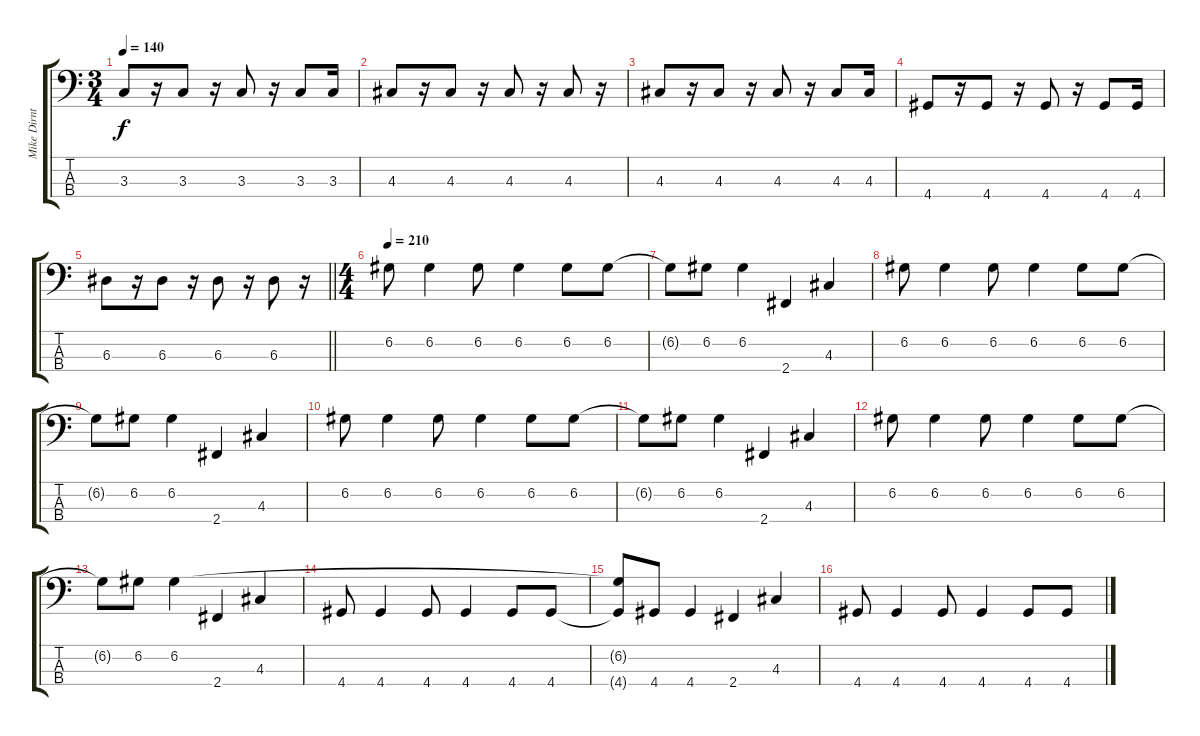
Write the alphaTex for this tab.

\track ("Mike Dirnt" "Mike Dirnt") {instrument electricbassfinger}
\staff {score tabs}
\tuning (G2 D2 A1 E1) {hide}
\ts (3 4)
\tempo 140
\clef f4
\ks c
3.3.8{dy f} r.16 3.3.8 r.16 3.3.8 r.16 3.3.8 3.3.16 |
4.3.8 r.16 4.3.8 r.16 4.3.8 r.16 4.3.8 r.16 |
4.3.8 r.16 4.3.8 r.16 4.3.8 r.16 4.3.8 4.3.16 |
4.4.8 r.16 4.4.8 r.16 4.4.8 r.16 4.4.8 4.4.16 |
\barLineRight lightlight
6.3.8 r.16 6.3.8 r.16 6.3.8 r.16 6.3.8 r.16 |
\ts (4 4)
\tempo 210
6.2.8 6.2.4 6.2.8 6.2.4 6.2.8 6.2.8 |
6.2{t}.8 6.2.8 6.2.4 2.4.4 4.3.4 |
6.2.8 6.2.4 6.2.8 6.2.4 6.2.8 6.2.8 |
6.2{t}.8 6.2.8 6.2.4 2.4.4 4.3.4 |
6.2.8 6.2.4 6.2.8 6.2.4 6.2.8 6.2.8 |
6.2{t}.8 6.2.8 6.2.4 2.4.4 4.3.4 |
6.2.8 6.2.4 6.2.8 6.2.4 6.2.8 6.2.8 |
6.2{t}.8 6.2.8 6.2.4 2.4.4 4.3.4 |
4.4.8 4.4.4 4.4.8 4.4.4 4.4.8 4.4.8 |
(6.2{t} 4.4{t}).8 4.4.8 4.4.4 2.4.4 4.3.4 |
4.4.8 4.4.4 4.4.8 4.4.4 4.4.8 4.4.8
